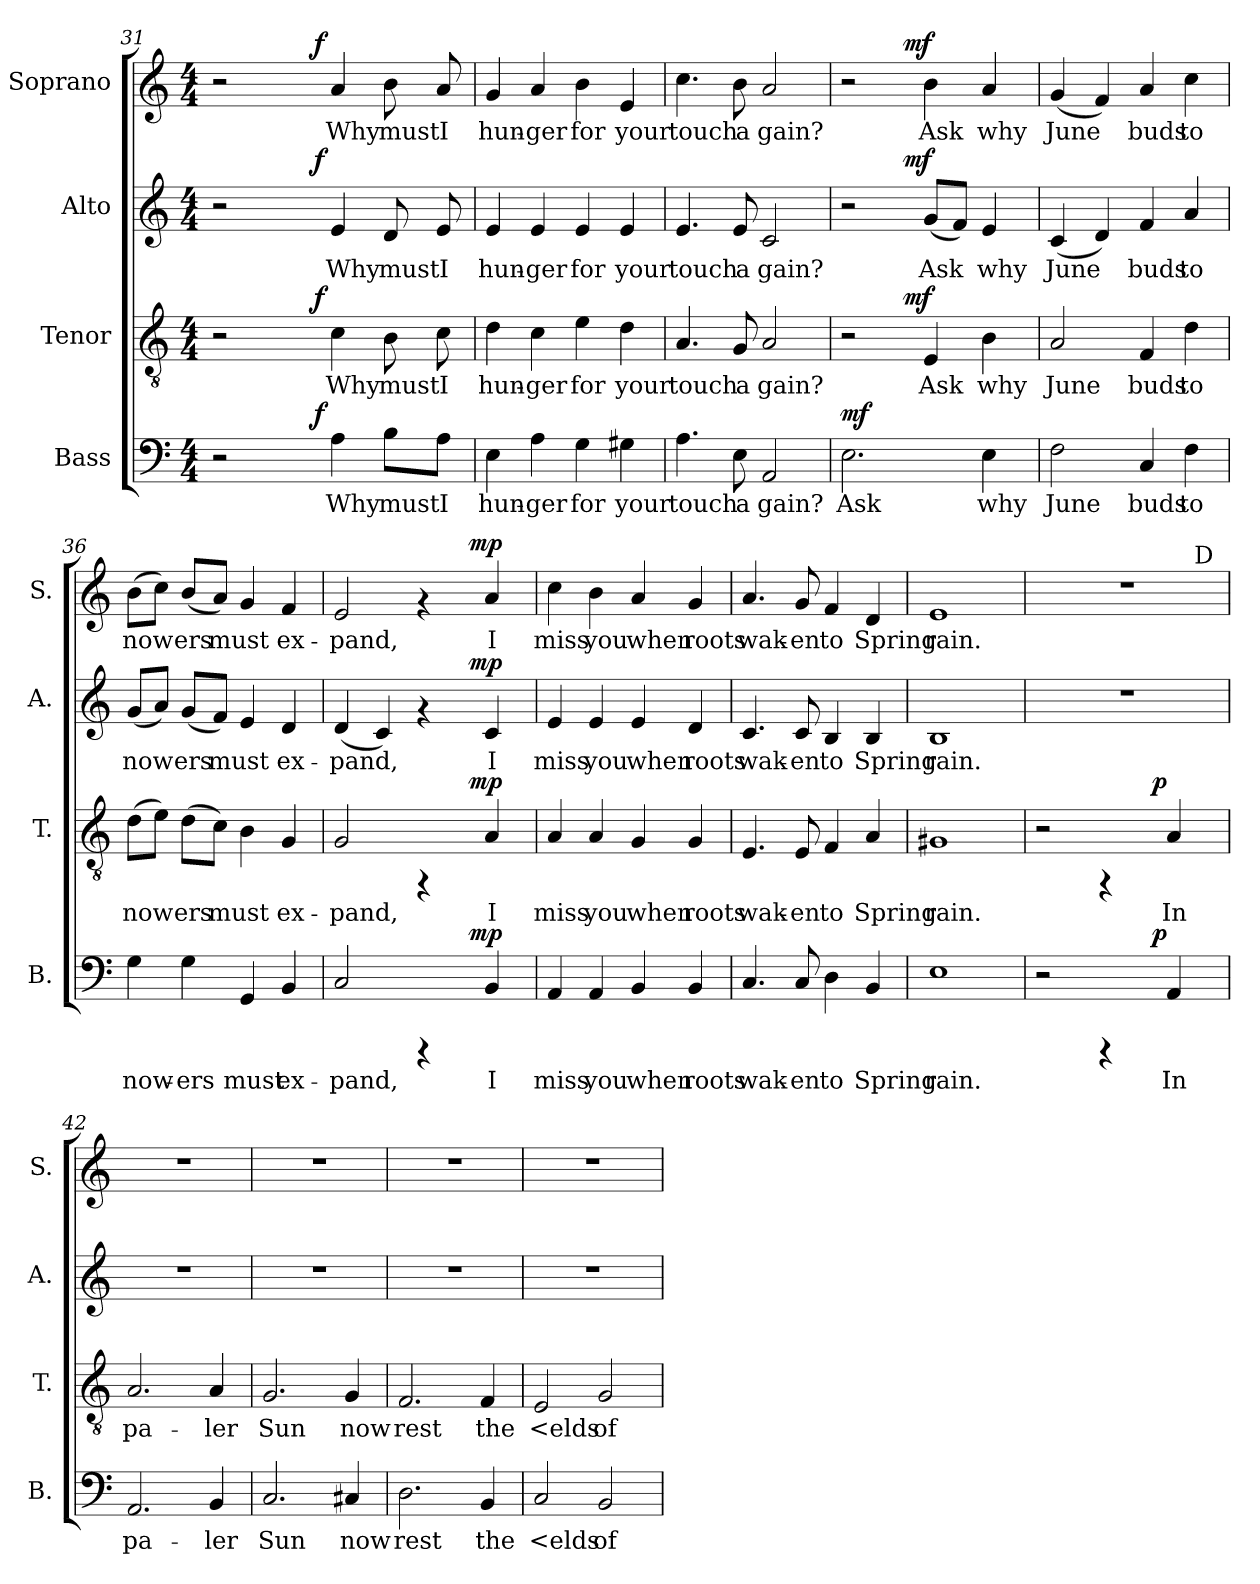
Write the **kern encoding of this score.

**kern	**text	**dynam	**kern	**text	**dynam	**kern	**text	**dynam	**kern	**text	**dynam
*part4	*part4	*part4	*part3	*part3	*part3	*part2	*part2	*part2	*part1	*part1	*part1
*staff4	*staff4	*staff4	*staff3	*staff3	*staff3	*staff2	*staff2	*staff2	*staff1	*staff1	*staff1
*I"Bass	*	*	*I"Tenor	*	*	*I"Alto	*	*	*I"Soprano	*	*
*I'B.	*	*	*I'T.	*	*	*I'A.	*	*	*I'S.	*	*
*clefF4	*	*	*clefGv2	*	*	*clefG2	*	*	*clefG2	*	*
*k[]	*	*	*k[]	*	*	*k[]	*	*	*k[]	*	*
*C:	*	*	*C:	*	*	*C:	*	*	*C:	*	*
*M4/4	*	*	*M4/4	*	*	*M4/4	*	*	*M4/4	*	*
=31	=31	=31	=31	=31	=31	=31	=31	=31	=31	=31	=31
*^	*	*	*^	*	*	*^	*	*	*^	*	*
2r	4ryy	.	.	2r	4ryy	.	.	2r	4ryy	.	.	2r	4ryy	.	.
.	8ryy	.	.	.	8ryy	.	.	.	8ryy	.	.	.	8ryy	.	.
.	16ryy	.	.	.	16ryy	.	.	.	16ryy	.	.	.	16ryy	.	.
.	64ryy	.	.	.	64ryy	.	.	.	64ryy	.	.	.	64ryy	.	.
!	!	!	!LO:DY:a	!	!	!	!LO:DY:a	!	!	!	!LO:DY:a	!	!	!	!LO:DY:a
.	2ryy	.	f	.	2ryy	.	f	.	2ryy	.	f	.	2ryy	.	f
!	!	!LO:LY:b:cj	!	!	!	!LO:LY:b:cj	!	!	!	!LO:LY:b:cj	!	!	!	!LO:LY:b:cj	!
4A\	.	Why	.	4c\	.	Why	.	4e/	.	Why	.	4a/	.	Why	.
!	!	!LO:LY:b:cj	!	!	!	!LO:LY:b:cj	!	!	!	!LO:LY:b:cj	!	!	!	!LO:LY:b:cj	!
8B\L	.	must	.	8B\	.	must	.	8d/	.	must	.	8b\	.	must	.
!	!	!LO:LY:b:cj	!	!	!	!LO:LY:b:cj	!	!	!	!LO:LY:b:cj	!	!	!	!LO:LY:b:cj	!
8A\J	.	I	.	8c\	.	I	.	8e/	.	I	.	8a/	.	I	.
.	32.ryy	.	.	.	32.ryy	.	.	.	32.ryy	.	.	.	32.ryy	.	.
!!LO:PB:g=z
=32	=32	=32	=32	=32	=32	=32	=32	=32	=32	=32	=32	=32	=32	=32	=32
!	!	!LO:LY:b:cj	!	!	!	!LO:LY:b:cj	!	!	!	!LO:LY:b:cj	!	!	!	!LO:LY:b:cj	!
*v	*v	*	*	*	*	*	*	*v	*v	*	*	*v	*v	*	*
*	*	*	*v	*v	*	*	*	*	*	*	*	*
4E\	hun-	.	4d\	hun-	.	4e/	hun-	.	4g/	hun-	.
!	!LO:LY:b:cj	!	!	!LO:LY:b:cj	!	!	!LO:LY:b:cj	!	!	!LO:LY:b:cj	!
4A\	-ger	.	4c\	-ger	.	4e/	-ger	.	4a/	-ger	.
!	!LO:LY:b:cj	!	!	!LO:LY:b:cj	!	!	!LO:LY:b:cj	!	!	!LO:LY:b:cj	!
4G\	for	.	4e\	for	.	4e/	for	.	4b\	for	.
!	!LO:LY:b:cj	!	!	!LO:LY:b:cj	!	!	!LO:LY:b:cj	!	!	!LO:LY:b:cj	!
4G#X\	your	.	4d\	your	.	4e/	your	.	4e/	your	.
=33	=33	=33	=33	=33	=33	=33	=33	=33	=33	=33	=33
!	!LO:LY:b:cj	!	!	!LO:LY:b:cj	!	!	!LO:LY:b:cj	!	!	!LO:LY:b:cj	!
4.A\	touch	.	4.A/	touch	.	4.e/	touch	.	4.cc\	touch	.
!	!LO:LY:b:cj	!	!	!LO:LY:b:cj	!	!	!LO:LY:b:cj	!	!	!LO:LY:b:cj	!
8E\	a	.	8G/	a	.	8e/	a	.	8b\	a	.
!	!LO:LY:b:cj	!	!	!LO:LY:b:cj	!	!	!LO:LY:b:cj	!	!	!LO:LY:b:cj	!
2AA/	gain?	.	2A/	gain?	.	2c/	gain?	.	2a/	gain?	.
=34	=34	=34	=34	=34	=34	=34	=34	=34	=34	=34	=34
!	!LO:LY:b:cj	!LO:DY:a	!	!	!	!	!	!	!	!	!
*	*	*	*^	*	*	*^	*	*	*^	*	*
2.E\	Ask	mf	2r	4..ryy	.	.	2r	4..ryy	.	.	2r	4..ryy	.	.
!	!	!	!	!	!	!LO:DY:a	!	!	!	!LO:DY:a	!	!	!	!LO:DY:a
.	.	.	.	2ryy	.	mf	.	2ryy	.	mf	.	2ryy	.	mf
!	!	!	!	!	!LO:LY:b:cj	!	!	!	!LO:LY:b:cj	!	!	!	!LO:LY:b:cj	!
.	.	.	4E/	.	Ask	.	(<8g/L	.	Ask	.	4b\	.	Ask	.
!	!	!	!	!	!	!	!	!	!LO:LY:b:cj	!	!	!	!	!
.	.	.	.	.	.	.	8f/J)	.	.	.	.	.	.	.
!	!LO:LY:b:cj	!	!	!	!LO:LY:b:cj	!	!	!	!LO:LY:b:cj	!	!	!	!LO:LY:b:cj	!
4E\	why	.	4B\	.	why	.	4e/	.	why	.	4a/	.	why	.
.	.	.	.	16ryy	.	.	.	16ryy	.	.	.	16ryy	.	.
=35	=35	=35	=35	=35	=35	=35	=35	=35	=35	=35	=35	=35	=35	=35
!	!LO:LY:b:cj	!	!	!	!LO:LY:b:cj	!	!	!	!LO:LY:b:cj	!	!	!	!LO:LY:b:cj	!
*	*	*	*v	*v	*	*	*	*	*	*	*v	*v	*	*
*	*	*	*	*	*	*v	*v	*	*	*	*	*
2F\	June	.	2A/	June	.	(<4c/	June	.	(<4g/	June	.
!	!	!	!	!	!	!	!LO:LY:b:cj	!	!	!LO:LY:b:cj	!
.	.	.	.	.	.	4d/)	.	.	4f/)	.	.
!	!LO:LY:b:cj	!	!	!LO:LY:b:cj	!	!	!LO:LY:b:cj	!	!	!LO:LY:b:cj	!
4C/	buds	.	4F/	buds	.	4f/	buds	.	4a/	buds	.
!	!LO:LY:b:cj	!	!	!LO:LY:b:cj	!	!	!LO:LY:b:cj	!	!	!LO:LY:b:cj	!
4F\	to	.	4d\	to	.	4a/	to	.	4cc\	to	.
=36	=36	=36	=36	=36	=36	=36	=36	=36	=36	=36	=36
!	!LO:LY:b:cj	!	!	!LO:LY:b:cj	!	!	!LO:LY:b:cj	!	!	!LO:LY:b:cj	!
4G\	now-	.	(>8d\L	now-	.	(<8g/L	now-	.	(>8b\L	now-	.
!	!	!	!	!LO:LY:b:cj	!	!	!LO:LY:b:cj	!	!	!LO:LY:b:cj	!
.	.	.	8e\J)	--	.	8a/J)	--	.	8cc\J)	--	.
!	!LO:LY:b:cj	!	!	!LO:LY:b:cj	!	!	!LO:LY:b:cj	!	!	!LO:LY:b:cj	!
4G\	-ers	.	(>8d\L	-ers	.	(<8g/L	-ers	.	(<8b/L	-ers	.
!	!	!	!	!LO:LY:b:cj	!	!	!LO:LY:b:cj	!	!	!LO:LY:b:cj	!
.	.	.	8c\J)	must	.	8f/J)	must	.	8a/J)	must	.
!	!LO:LY:b:cj	!	!	!LO:LY:b:cj	!	!	!LO:LY:b:cj	!	!	!LO:LY:b:cj	!
4GG/	must	.	4B\	.	.	4e/	.	.	4g/	.	.
!	!LO:LY:b:cj	!	!	!LO:LY:b:cj	!	!	!LO:LY:b:cj	!	!	!LO:LY:b:cj	!
4BB/	ex-	.	4G/	ex-	.	4d/	ex-	.	4f/	ex-	.
=37	=37	=37	=37	=37	=37	=37	=37	=37	=37	=37	=37
!	!LO:LY:b:cj	!	!	!LO:LY:b:cj	!	!	!LO:LY:b:cj	!	!	!LO:LY:b:cj	!
*^	*	*	*^	*	*	*^	*	*	*^	*	*
2C/	2ryy	-pand,	.	2G/	2ryy	-pand,	.	(<4d/	2ryy	-pand,	.	2e/	2ryy	-pand,	.
!	!	!	!	!	!	!	!	!	!	!LO:LY:b:cj	!	!	!	!	!
.	.	.	.	.	.	.	.	4c/)	.	.	.	.	.	.	.
4rCCC	8ryy	.	.	4rFF	8ryy	.	.	4rf	8ryy	.	.	4rf	8ryy	.	.
.	16ryy	.	.	.	16ryy	.	.	.	16ryy	.	.	.	16ryy	.	.
.	64ryy	.	.	.	64ryy	.	.	.	64ryy	.	.	.	64ryy	.	.
!	!	!	!LO:DY:a	!	!	!	!LO:DY:a	!	!	!	!LO:DY:a	!	!	!	!LO:DY:a
.	4ryy	.	mp	.	4ryy	.	mp	.	4ryy	.	mp	.	4ryy	.	mp
!	!	!LO:LY:b:cj	!	!	!	!LO:LY:b:cj	!	!	!	!LO:LY:b:cj	!	!	!	!LO:LY:b:cj	!
4BB/	.	I	.	4A/	.	I	.	4c/	.	I	.	4a>/	.	I	.
.	32.ryy	.	.	.	32.ryy	.	.	.	32.ryy	.	.	.	32.ryy	.	.
!!LO:LB:g=z
=38	=38	=38	=38	=38	=38	=38	=38	=38	=38	=38	=38	=38	=38	=38	=38
!	!	!LO:LY:b:cj	!	!	!	!LO:LY:b:cj	!	!	!	!LO:LY:b:cj	!	!	!	!LO:LY:b:cj	!
*v	*v	*	*	*	*	*	*	*v	*v	*	*	*v	*v	*	*
*	*	*	*v	*v	*	*	*	*	*	*	*	*
4AA/	miss	.	4A/	miss	.	4e/	miss	.	4cc\	miss	.
!	!LO:LY:b:cj	!	!	!LO:LY:b:cj	!	!	!LO:LY:b:cj	!	!	!LO:LY:b:cj	!
4AA/	you	.	4A/	you	.	4e/	you	.	4b\	you	.
!	!LO:LY:b:cj	!	!	!LO:LY:b:cj	!	!	!LO:LY:b:cj	!	!	!LO:LY:b:cj	!
4BB/	when	.	4G/	when	.	4e/	when	.	4a/	when	.
!	!LO:LY:b:cj	!	!	!LO:LY:b:cj	!	!	!LO:LY:b:cj	!	!	!LO:LY:b:cj	!
4BB/	roots	.	4G/	roots	.	4d/	roots	.	4g/	roots	.
=39	=39	=39	=39	=39	=39	=39	=39	=39	=39	=39	=39
!	!LO:LY:b:cj	!	!	!LO:LY:b:cj	!	!	!LO:LY:b:cj	!	!	!LO:LY:b:cj	!
4.C/	wak-	.	4.E/	wak-	.	4.c/	wak-	.	4.a/	wak-	.
!	!LO:LY:b:cj	!	!	!LO:LY:b:cj	!	!	!LO:LY:b:cj	!	!	!LO:LY:b:cj	!
8C/	-en	.	8E/	-en	.	8c/	-en	.	8g/	-en	.
!	!LO:LY:b:cj	!	!	!LO:LY:b:cj	!	!	!LO:LY:b:cj	!	!	!LO:LY:b:cj	!
4D\	to	.	4F/	to	.	4B/	to	.	4f/	to	.
!	!LO:LY:b:cj	!	!	!LO:LY:b:cj	!	!	!LO:LY:b:cj	!	!	!LO:LY:b:cj	!
4BB/	Spring	.	4A/	Spring	.	4B/	Spring	.	4d/	Spring	.
=40	=40	=40	=40	=40	=40	=40	=40	=40	=40	=40	=40
!	!LO:LY:b:cj	!	!	!LO:LY:b:cj	!	!	!LO:LY:b:cj	!	!	!LO:LY:b:cj	!
1E	rain.	.	1G#X	rain.	.	1B	rain.	.	1e	rain.	.
=41	=41	=41	=41	=41	=41	=41	=41	=41	=41	=41	=41
*^	*	*	*^	*	*	*	*	*	*^	*	*
2r	2ryy	.	.	2r	2ryy	.	.	1r	.	.	1r	2..ryy	.	.
4rCCC	8ryy	.	.	4rFF	8ryy	.	.	.	.	.	.	.	.	.
.	16ryy	.	.	.	16ryy	.	.	.	.	.	.	.	.	.
.	64ryy	.	.	.	64ryy	.	.	.	.	.	.	.	.	.
!	!	!	!LO:DY:a	!	!	!	!LO:DY:a	!	!	!	!	!	!	!
.	4ryy	.	p	.	4ryy	.	p	.	.	.	.	.	.	.
!	!	!LO:LY:b:cj	!	!	!	!LO:LY:b:cj	!	!	!	!	!	!	!	!
4AA/	.	In	.	4A/	.	In	.	.	.	.	.	.	.	.
!	!	!	!	!	!	!	!	!	!	!	!	!LO:TX:a:t=D	!	!
.	.	.	.	.	.	.	.	.	.	.	.	8ryy	.	.
.	32.ryy	.	.	.	32.ryy	.	.	.	.	.	.	.	.	.
=42	=42	=42	=42	=42	=42	=42	=42	=42	=42	=42	=42	=42	=42	=42
!	!	!LO:LY:b:cj	!	!	!	!LO:LY:b:cj	!	!	!	!	!	!	!	!
*v	*v	*	*	*	*	*	*	*	*	*	*v	*v	*	*
*	*	*	*v	*v	*	*	*	*	*	*	*	*
2.AA/	pa-	.	2.A/	pa-	.	1r	.	.	1r	.	.
!	!LO:LY:b:cj	!	!	!LO:LY:b:cj	!	!	!	!	!	!	!
4BB/	-ler	.	4A/	-ler	.	.	.	.	.	.	.
=43	=43	=43	=43	=43	=43	=43	=43	=43	=43	=43	=43
!	!LO:LY:b:cj	!	!	!LO:LY:b:cj	!	!	!	!	!	!	!
2.C/	Sun	.	2.G/	Sun	.	1r	.	.	1r	.	.
!	!LO:LY:b:cj	!	!	!LO:LY:b:cj	!	!	!	!	!	!	!
4C#X/	now	.	4G/	now	.	.	.	.	.	.	.
=44	=44	=44	=44	=44	=44	=44	=44	=44	=44	=44	=44
!	!LO:LY:b:cj	!	!	!LO:LY:b:cj	!	!	!	!	!	!	!
2.D\	rest	.	2.F/	rest	.	1r	.	.	1r	.	.
!	!LO:LY:b:cj	!	!	!LO:LY:b:cj	!	!	!	!	!	!	!
4BB/	the	.	4F/	the	.	.	.	.	.	.	.
!!LO:PB:g=z
=45	=45	=45	=45	=45	=45	=45	=45	=45	=45	=45	=45
!	!LO:LY:b:cj	!	!	!LO:LY:b:cj	!	!	!	!	!	!	!
2C/	<elds	.	2E/	<elds	.	1r	.	.	1r	.	.
!	!LO:LY:b:cj	!	!	!LO:LY:b:cj	!	!	!	!	!	!	!
2BB/	of	.	2G/	of	.	.	.	.	.	.	.
=	=	=	=	=	=	=	=	=	=	=	=
*-	*-	*-	*-	*-	*-	*-	*-	*-	*-	*-	*-
